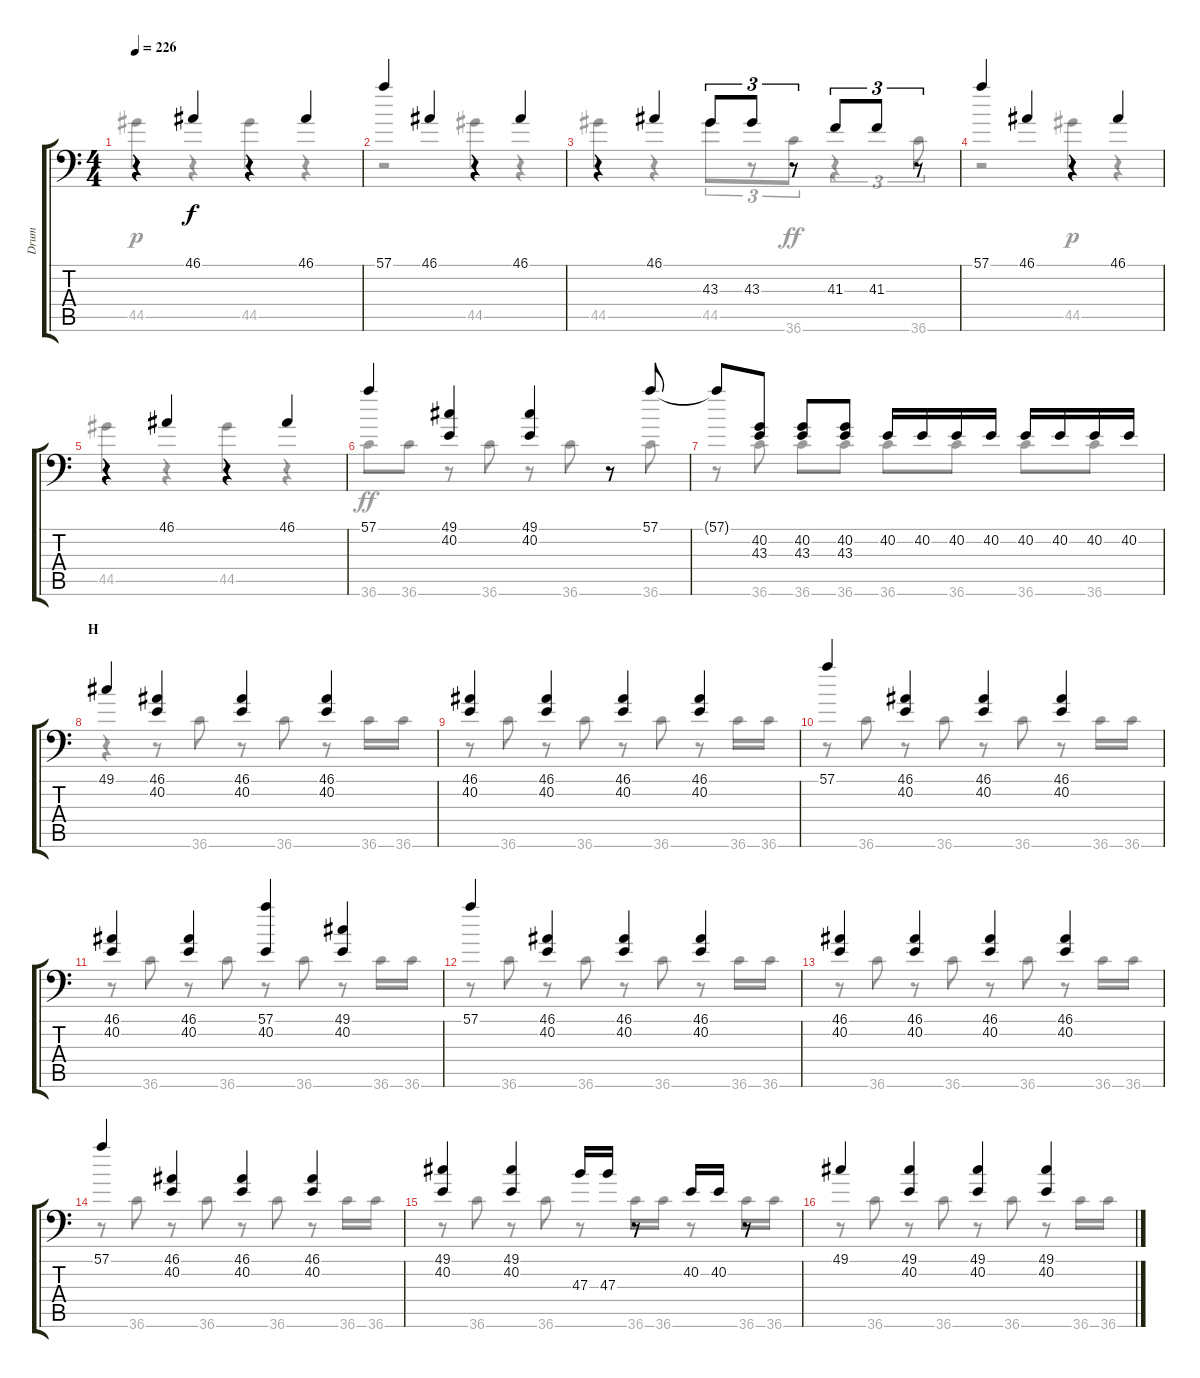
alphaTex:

\track ("Drum" "Drum") {instrument acousticgrandpiano}
\staff {score tabs}
\tuning (C-1 C-1 C-1 C-1 C-1 C-1) {hide}
\voice
\ts (4 4)
\tempo 226
\clef f4
\ks c
r.4{dy f} 46.1.4 r.4 46.1.4 |
57.1.4 46.1.4 r.4 46.1.4 |
r.4 46.1.4 43.3.8{tu (3 2)} 43.3.8{tu (3 2)} r.8{tu (3 2)} 41.3.8{tu (3 2)} 41.3.8{tu (3 2)} r.8{tu (3 2)} |
57.1.4 46.1.4 r.4 46.1.4 |
r.4 46.1.4 r.4 46.1.4 |
57.1.4 (49.1 40.2).4 (49.1 40.2).4 r.8 57.1.8 |
57.1{t}.8 (40.2 43.3).8 (40.2 43.3).8 (40.2 43.3).8 40.2.16 40.2.16 40.2.16 40.2.16 40.2.16 40.2.16 40.2.16 40.2.16 |
\section ("" "H")
49.1.4 (46.1 40.2).4 (46.1 40.2).4 (46.1 40.2).4 |
(46.1 40.2).4 (46.1 40.2).4 (46.1 40.2).4 (46.1 40.2).4 |
57.1.4 (46.1 40.2).4 (46.1 40.2).4 (46.1 40.2).4 |
(46.1 40.2).4 (46.1 40.2).4 (57.1 40.2).4 (49.1 40.2).4 |
57.1.4 (46.1 40.2).4 (46.1 40.2).4 (46.1 40.2).4 |
(46.1 40.2).4 (46.1 40.2).4 (46.1 40.2).4 (46.1 40.2).4 |
57.1.4 (46.1 40.2).4 (46.1 40.2).4 (46.1 40.2).4 |
(49.1 40.2).4 (49.1 40.2).4 47.3.16 47.3.16 r.8 40.2.16 40.2.16 r.8 |
49.1.4 (49.1 40.2).4 (49.1 40.2).4 (49.1 40.2).4
\voice
\clef f4
\ottava regular
\simile none
\ks c
44.5.4{dy p} r.4 44.5.4 r.4 |
r.2 44.5.4 r.4 |
44.5.4 r.4 44.5.8{tu (3 2)} r.8{tu (3 2)} 36.6.8{tu (3 2) dy ff} r.4{tu (3 2)} 36.6.8{tu (3 2)} |
r.2 44.5.4{dy p} r.4 |
44.5.4 r.4 44.5.4 r.4 |
36.6.8{dy ff} 36.6.8 r.8 36.6.8 r.8 36.6.8 r.8 36.6.8 |
r.8 36.6.8 36.6.8 36.6.8 36.6.8 36.6.8 36.6.8 36.6.8 |
r.4 r.8 36.6.8 r.8 36.6.8 r.8 36.6.16 36.6.16 |
r.8 36.6.8 r.8 36.6.8 r.8 36.6.8 r.8 36.6.16 36.6.16 |
r.8 36.6.8 r.8 36.6.8 r.8 36.6.8 r.8 36.6.16 36.6.16 |
r.8 36.6.8 r.8 36.6.8 r.8 36.6.8 r.8 36.6.16 36.6.16 |
r.8 36.6.8 r.8 36.6.8 r.8 36.6.8 r.8 36.6.16 36.6.16 |
r.8 36.6.8 r.8 36.6.8 r.8 36.6.8 r.8 36.6.16 36.6.16 |
r.8 36.6.8 r.8 36.6.8 r.8 36.6.8 r.8 36.6.16 36.6.16 |
r.8 36.6.8 r.8 36.6.8 r.8 36.6.16 36.6.16 r.8 36.6.16 36.6.16 |
r.8 36.6.8 r.8 36.6.8 r.8 36.6.8 r.8 36.6.16 36.6.16
